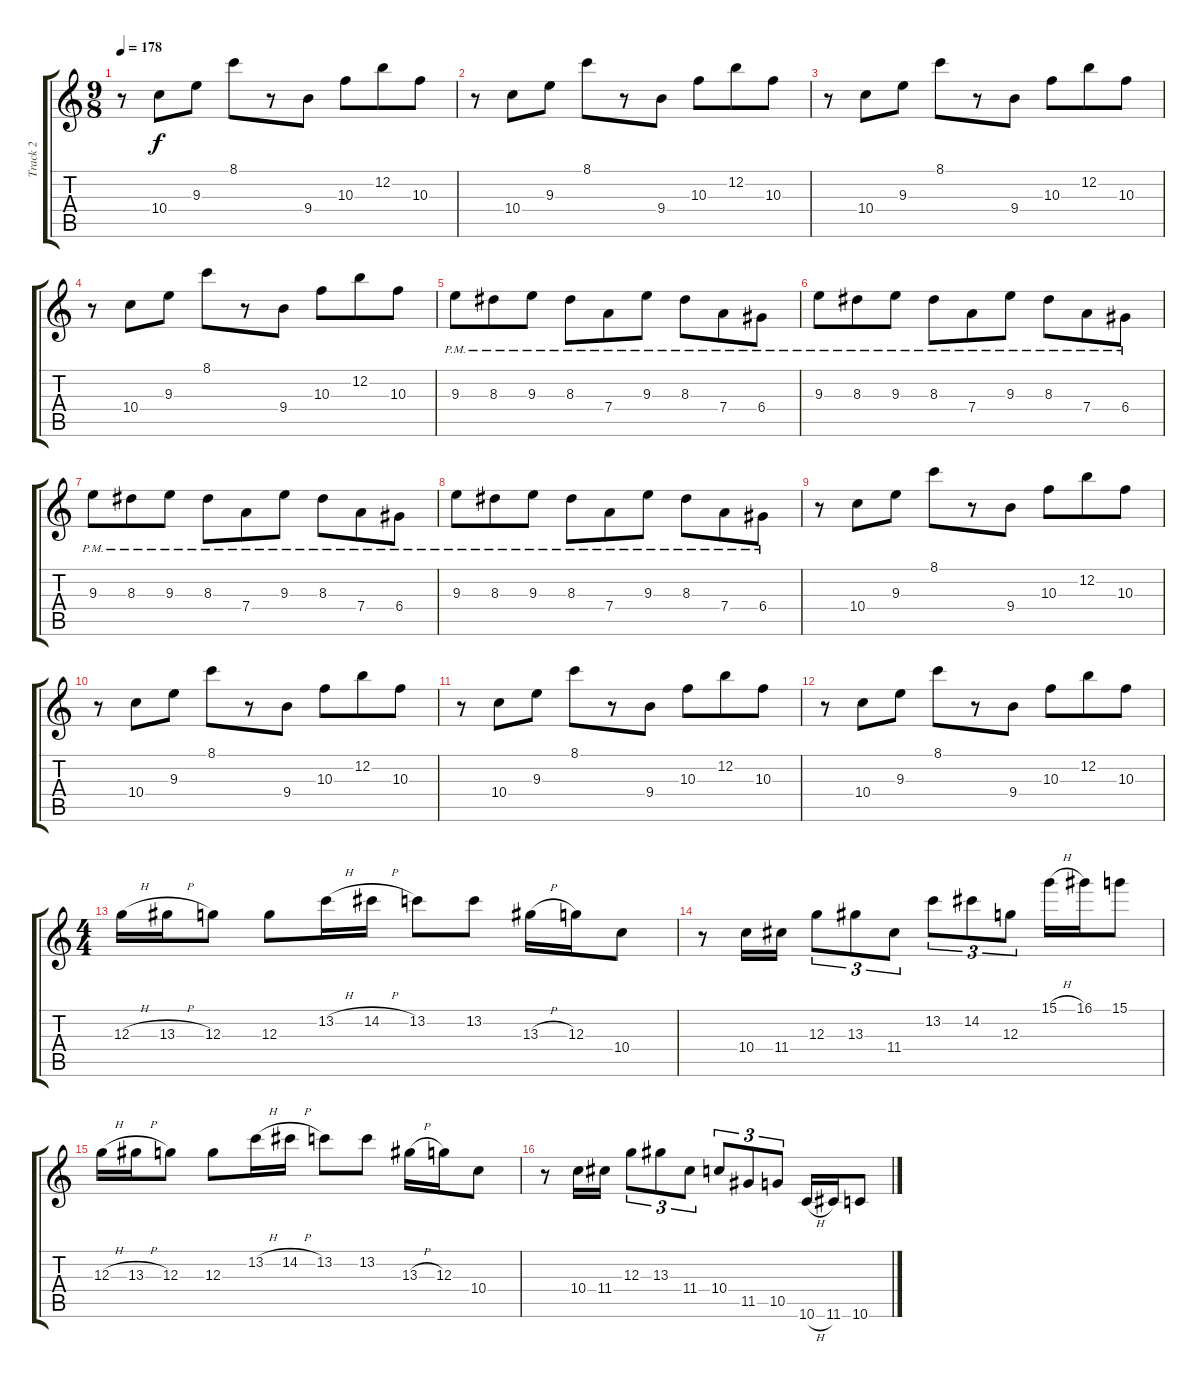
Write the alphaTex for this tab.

\track ("Track 2" "Track 2") {instrument distortionguitar}
\staff {score tabs}
\tuning (E4 B3 G3 D3 A2 D2) {hide}
\ts (9 8)
\tempo 178
\clef g2
\ks c
r.8{dy f} 10.4.8 9.3.8 8.1.8 r.8 9.4.8 10.3.8 12.2.8 10.3.8 |
r.8 10.4.8 9.3.8 8.1.8 r.8 9.4.8 10.3.8 12.2.8 10.3.8 |
r.8 10.4.8 9.3.8 8.1.8 r.8 9.4.8 10.3.8 12.2.8 10.3.8 |
r.8 10.4.8 9.3.8 8.1.8 r.8 9.4.8 10.3.8 12.2.8 10.3.8 |
9.3{pm}.8 8.3{pm}.8 9.3{pm}.8 8.3{pm}.8 7.4{pm}.8 9.3{pm}.8 8.3{pm}.8 7.4{pm}.8 6.4{pm}.8 |
9.3{pm}.8 8.3{pm}.8 9.3{pm}.8 8.3{pm}.8 7.4{pm}.8 9.3{pm}.8 8.3{pm}.8 7.4{pm}.8 6.4{pm}.8 |
9.3{pm}.8 8.3{pm}.8 9.3{pm}.8 8.3{pm}.8 7.4{pm}.8 9.3{pm}.8 8.3{pm}.8 7.4{pm}.8 6.4{pm}.8 |
9.3{pm}.8 8.3{pm}.8 9.3{pm}.8 8.3{pm}.8 7.4{pm}.8 9.3{pm}.8 8.3{pm}.8 7.4{pm}.8 6.4{pm}.8 |
r.8 10.4.8 9.3.8 8.1.8 r.8 9.4.8 10.3.8 12.2.8 10.3.8 |
r.8 10.4.8 9.3.8 8.1.8 r.8 9.4.8 10.3.8 12.2.8 10.3.8 |
r.8 10.4.8 9.3.8 8.1.8 r.8 9.4.8 10.3.8 12.2.8 10.3.8 |
r.8 10.4.8 9.3.8 8.1.8 r.8 9.4.8 10.3.8 12.2.8 10.3.8 |
\ts (4 4)
12.3{h}.16 13.3{h}.16 12.3.8 12.3.8 13.2{h}.16 14.2{h}.16 13.2.8 13.2.8 13.3{h}.16 12.3.16 10.4.8 |
r.8 10.4.16 11.4.16 12.3.8{tu (3 2)} 13.3.8{tu (3 2)} 11.4.8{tu (3 2)} 13.2.8{tu (3 2)} 14.2.8{tu (3 2)} 12.3.8{tu (3 2)} 15.1{h}.16 16.1.16 15.1.8 |
12.3{h}.16 13.3{h}.16 12.3.8 12.3.8 13.2{h}.16 14.2{h}.16 13.2.8 13.2.8 13.3{h}.16 12.3.16 10.4.8 |
r.8 10.4.16 11.4.16 12.3.8{tu (3 2)} 13.3.8{tu (3 2)} 11.4.8{tu (3 2)} 10.4.8{tu (3 2)} 11.5.8{tu (3 2)} 10.5.8{tu (3 2)} 10.6{h}.16 11.6.16 10.6.8
